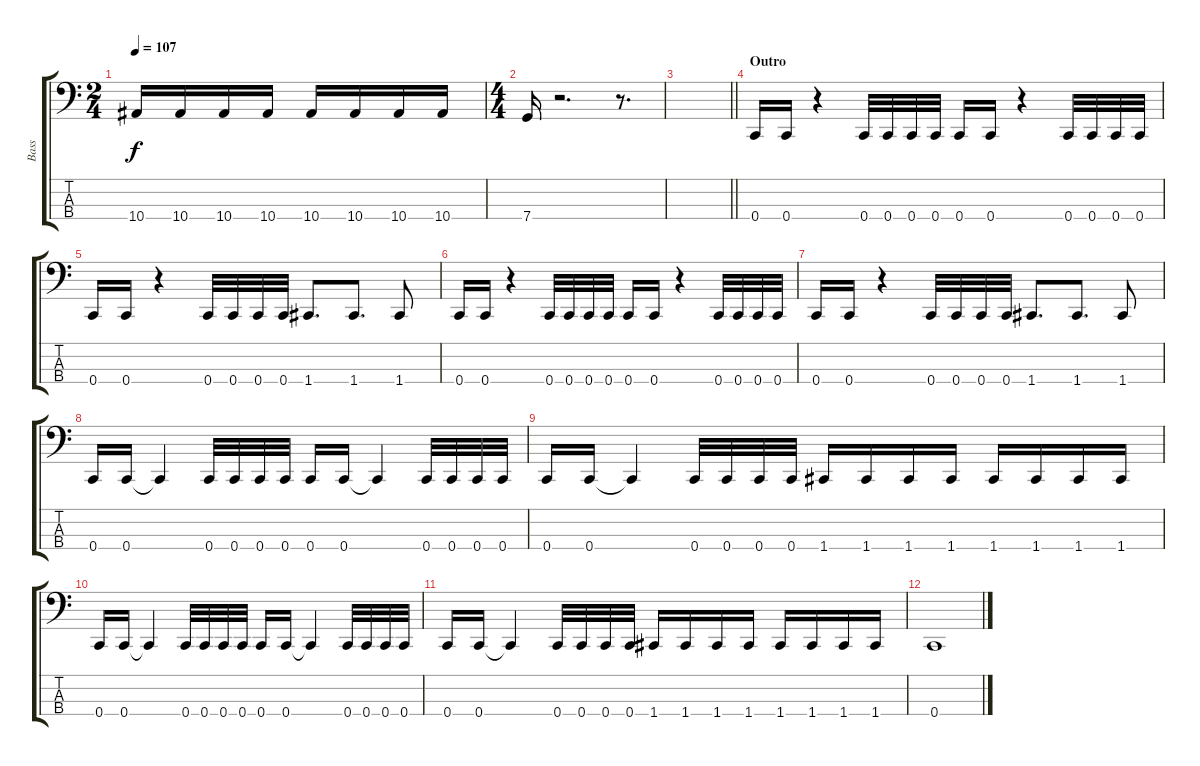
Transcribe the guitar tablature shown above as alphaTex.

\track ("Bass" "Bass") {instrument electricbassfinger}
\staff {score tabs}
\tuning (F2 C2 G1 C1) {hide}
\ts (2 4)
\tempo 107
\clef f4
\ks c
10.4.16{dy f} 10.4.16 10.4.16 10.4.16 10.4.16 10.4.16 10.4.16 10.4.16 |
\ts (4 4)
7.4.16 r.2{d} r.8{d} |
\barLineRight lightlight
|
\section ("" "Outro")
0.4.16 0.4.16 r.4 0.4.32 0.4.32 0.4.32 0.4.32 0.4.16 0.4.16 r.4 0.4.32 0.4.32 0.4.32 0.4.32 |
0.4.16 0.4.16 r.4 0.4.32 0.4.32 0.4.32 0.4.32 1.4.8{d} 1.4.8{d} 1.4.8 |
0.4.16 0.4.16 r.4 0.4.32 0.4.32 0.4.32 0.4.32 0.4.16 0.4.16 r.4 0.4.32 0.4.32 0.4.32 0.4.32 |
0.4.16 0.4.16 r.4 0.4.32 0.4.32 0.4.32 0.4.32 1.4.8{d} 1.4.8{d} 1.4.8 |
0.4.16 0.4.16 0.4{t}.4 0.4.32 0.4.32 0.4.32 0.4.32 0.4.16 0.4.16 0.4{t}.4 0.4.32 0.4.32 0.4.32 0.4.32 |
0.4.16 0.4.16 0.4{t}.4 0.4.32 0.4.32 0.4.32 0.4.32 1.4.16 1.4.16 1.4.16 1.4.16 1.4.16 1.4.16 1.4.16 1.4.16 |
0.4.16 0.4.16 0.4{t}.4 0.4.32 0.4.32 0.4.32 0.4.32 0.4.16 0.4.16 0.4{t}.4 0.4.32 0.4.32 0.4.32 0.4.32 |
0.4.16 0.4.16 0.4{t}.4 0.4.32 0.4.32 0.4.32 0.4.32 1.4.16 1.4.16 1.4.16 1.4.16 1.4.16 1.4.16 1.4.16 1.4.16 |
0.4.1
